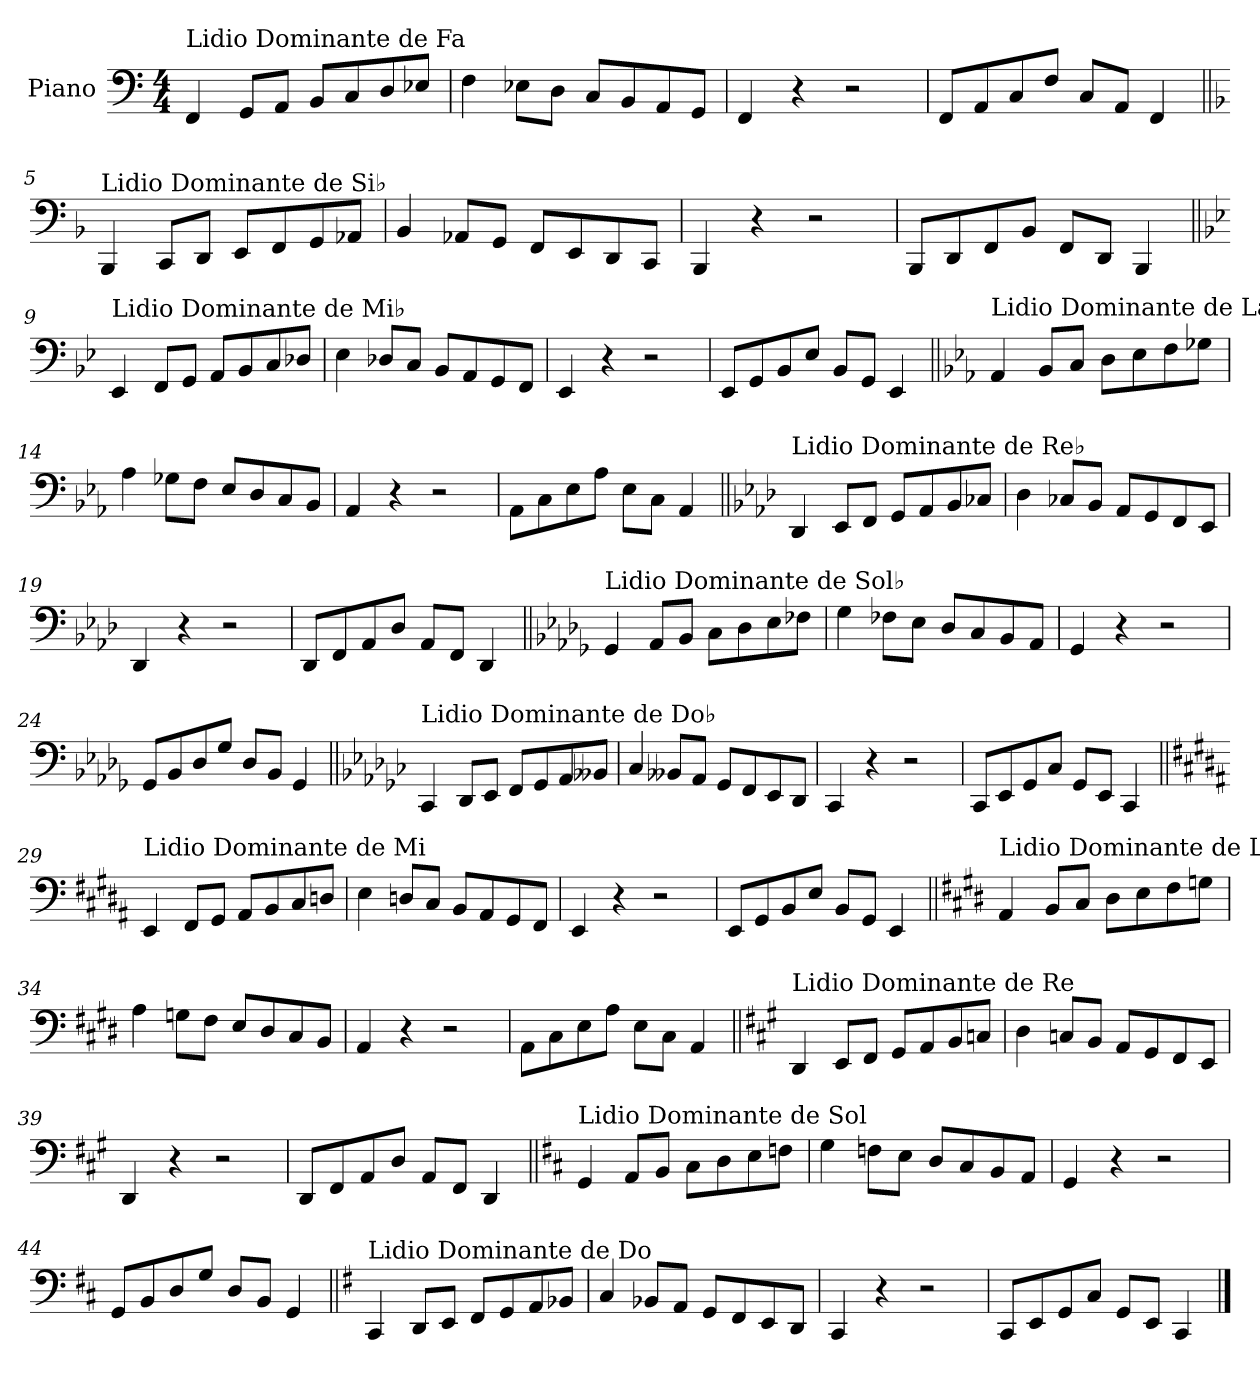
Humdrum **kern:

**kern
*part1
*staff1
*I"Piano
*I'Pno.
*clefF4
*k[]
*M4/4
=1
!LO:TX:a:t=Lidio Dominante de Fa
4FF/
8GG/L
8AA/J
8BB/L
8C/
8D/
8E-X/J
=2
4F\
8E-X\L
8D\J
8C/L
8BB/
8AA/
8GG/J
=3
4FF/
4r
2r
=4
8FF/L
8AA/
8C/
8F/J
8C/L
8AA/J
4FF/
!!LO:LB:g=z
=5||
*k[b-]
!LO:TX:a:t=Lidio Dominante de Si♭
4BBB-/
8CC/L
8DD/J
8EE/L
8FF/
8GG/
8AA-X/J
=6
4BB-/
8AA-X/L
8GG/J
8FF/L
8EE/
8DD/
8CC/J
=7
4BBB-/
4r
2r
=8
8BBB-/L
8DD/
8FF/
8BB-/J
8FF/L
8DD/J
4BBB-/
!!LO:LB:g=z
=9||
*k[b-e-]
!LO:TX:a:t=Lidio Dominante de Mi♭
4EE-/
8FF/L
8GG/J
8AA/L
8BB-/
8C/
8D-X/J
=10
4E-\
8D-X/L
8C/J
8BB-/L
8AA/
8GG/
8FF/J
=11
4EE-/
4r
2r
=12
8EE-/L
8GG/
8BB-/
8E-/J
8BB-/L
8GG/J
4EE-/
!!LO:LB:g=z
=13||
*k[b-e-a-]
!LO:TX:a:t=Lidio Dominante de La♭
4AA-/
8BB-/L
8C/J
8D\L
8E-\
8F\
8G-X\J
=14
4A-\
8G-X\L
8F\J
8E-/L
8D/
8C/
8BB-/J
=15
4AA-/
4r
2r
=16
8AA-\L
8C\
8E-\
8A-\J
8E-\L
8C\J
4AA-/
!!LO:LB:g=z
=17||
*k[b-e-a-d-]
!LO:TX:a:t=Lidio Dominante de Re♭
4DD-/
8EE-/L
8FF/J
8GG/L
8AA-/
8BB-/
8C-X/J
=18
4D-\
8C-X/L
8BB-/J
8AA-/L
8GG/
8FF/
8EE-/J
=19
4DD-/
4r
2r
=20
8DD-/L
8FF/
8AA-/
8D-/J
8AA-/L
8FF/J
4DD-/
!!LO:LB:g=z
=21||
*k[b-e-a-d-g-]
!LO:TX:a:t=Lidio Dominante de Sol♭
4GG-/
8AA-/L
8BB-/J
8C\L
8D-\
8E-\
8F-X\J
=22
4G-\
8F-X\L
8E-\J
8D-/L
8C/
8BB-/
8AA-/J
=23
4GG-/
4r
2r
=24
8GG-/L
8BB-/
8D-/
8G-/J
8D-/L
8BB-/J
4GG-/
!!LO:LB:g=z
=25||
*k[b-e-a-d-g-c-]
!LO:TX:a:t=Lidio Dominante de Do♭
4CC-/
8DD-/L
8EE-/J
8FF/L
8GG-/
8AA-/
8BB--X/J
=26
4C-/
8BB--X/L
8AA-/J
8GG-/L
8FF/
8EE-/
8DD-/J
=27
4CC-/
4r
2r
=28
8CC-/L
8EE-/
8GG-/
8C-/J
8GG-/L
8EE-/J
4CC-/
!!LO:LB:g=z
=29||
*k[f#c#g#d#a#]
!LO:TX:a:t=Lidio Dominante de Mi
4EE/
8FF#/L
8GG#/J
8AA#/L
8BB/
8C#/
8Dn/J
=30
4E\
8Dn/L
8C#/J
8BB/L
8AA#/
8GG#/
8FF#/J
=31
4EE/
4r
2r
=32
8EE/L
8GG#/
8BB/
8E/J
8BB/L
8GG#/J
4EE/
!!LO:LB:g=z
=33||
*k[f#c#g#d#]
!LO:TX:a:t=Lidio Dominante de La
4AA/
8BB/L
8C#/J
8D#\L
8E\
8F#\
8Gn\J
=34
4A\
8Gn\L
8F#\J
8E/L
8D#/
8C#/
8BB/J
=35
4AA/
4r
2r
=36
8AA\L
8C#\
8E\
8A\J
8E\L
8C#\J
4AA/
!!LO:LB:g=z
=37||
*k[f#c#g#]
!LO:TX:a:t=Lidio Dominante de Re
4DD/
8EE/L
8FF#/J
8GG#/L
8AA/
8BB/
8Cn/J
=38
4D\
8Cn/L
8BB/J
8AA/L
8GG#/
8FF#/
8EE/J
=39
4DD/
4r
2r
=40
8DD/L
8FF#/
8AA/
8D/J
8AA/L
8FF#/J
4DD/
!!LO:LB:g=z
=41||
*k[f#c#]
!LO:TX:a:t=Lidio Dominante de Sol
4GG/
8AA/L
8BB/J
8C#\L
8D\
8E\
8Fn\J
=42
4G\
8Fn\L
8E\J
8D/L
8C#/
8BB/
8AA/J
=43
4GG/
4r
2r
=44
8GG/L
8BB/
8D/
8G/J
8D/L
8BB/J
4GG/
!!LO:LB:g=z
=45||
*k[f#]
!LO:TX:a:t=Lidio Dominante de Do
4CC/
8DD/L
8EE/J
8FF#/L
8GG/
8AA/
8BB-X/J
=46
4C/
8BB-X/L
8AA/J
8GG/L
8FF#/
8EE/
8DD/J
=47
4CC/
4r
2r
=48
8CC/L
8EE/
8GG/
8C/J
8GG/L
8EE/J
4CC/
==
*-
